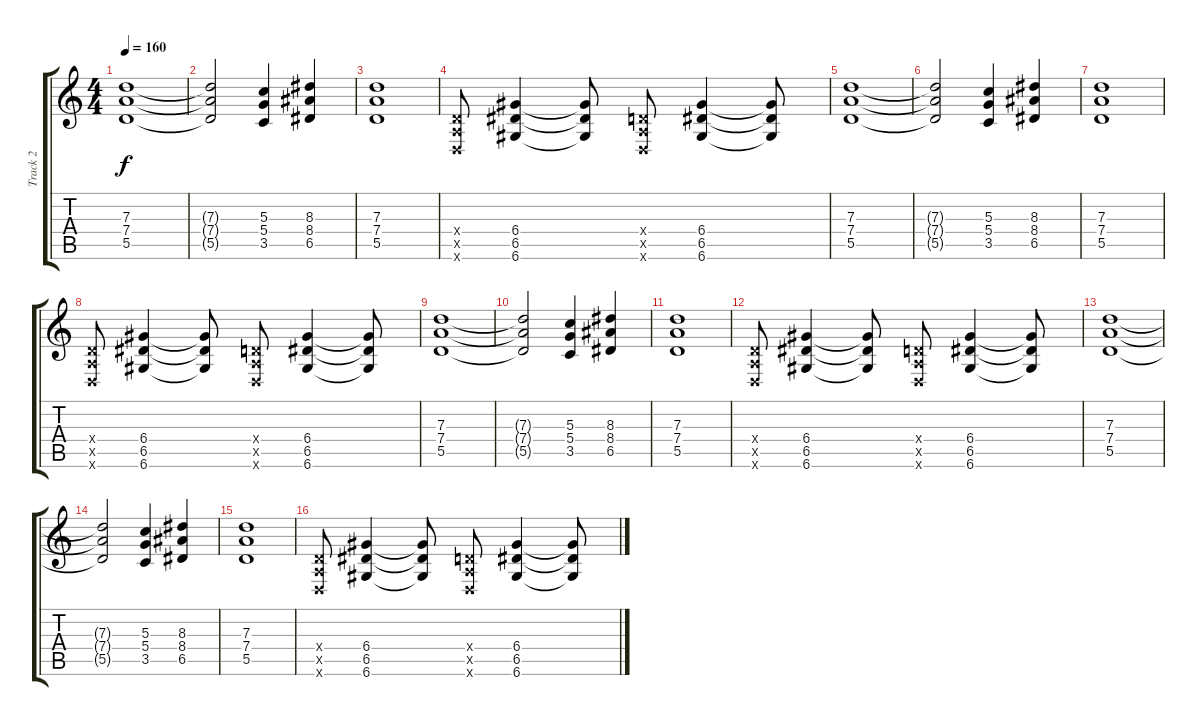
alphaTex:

\track ("Track 2" "Track 2") {instrument overdrivenguitar}
\staff {score tabs}
\tuning (E4 B3 G3 D3 A2 D2) {hide}
\ts (4 4)
\tempo 160
\clef g2
\ks c
(7.3 7.4 5.5).1{dy f} |
(7.3{t} 7.4{t} 5.5{t}).2 (5.3 5.4 3.5).4 (8.3 8.4 6.5).4 |
(7.3 7.4 5.5).1 |
(0.4{x} 0.5{x} 0.6{x}).8 (6.4 6.5 6.6).4 (6.4{t} 6.5{t} 6.6{t}).8 (0.4{x} 0.5{x} 0.6{x}).8 (6.4 6.5 6.6).4 (6.4{t} 6.5{t} 6.6{t}).8 |
(7.3 7.4 5.5).1 |
(7.3{t} 7.4{t} 5.5{t}).2 (5.3 5.4 3.5).4 (8.3 8.4 6.5).4 |
(7.3 7.4 5.5).1 |
(0.4{x} 0.5{x} 0.6{x}).8 (6.4 6.5 6.6).4 (6.4{t} 6.5{t} 6.6{t}).8 (0.4{x} 0.5{x} 0.6{x}).8 (6.4 6.5 6.6).4 (6.4{t} 6.5{t} 6.6{t}).8 |
(7.3 7.4 5.5).1 |
(7.3{t} 7.4{t} 5.5{t}).2 (5.3 5.4 3.5).4 (8.3 8.4 6.5).4 |
(7.3 7.4 5.5).1 |
(0.4{x} 0.5{x} 0.6{x}).8 (6.4 6.5 6.6).4 (6.4{t} 6.5{t} 6.6{t}).8 (0.4{x} 0.5{x} 0.6{x}).8 (6.4 6.5 6.6).4 (6.4{t} 6.5{t} 6.6{t}).8 |
(7.3 7.4 5.5).1 |
(7.3{t} 7.4{t} 5.5{t}).2 (5.3 5.4 3.5).4 (8.3 8.4 6.5).4 |
(7.3 7.4 5.5).1 |
(0.4{x} 0.5{x} 0.6{x}).8 (6.4 6.5 6.6).4 (6.4{t} 6.5{t} 6.6{t}).8 (0.4{x} 0.5{x} 0.6{x}).8 (6.4 6.5 6.6).4 (6.4{t} 6.5{t} 6.6{t}).8
